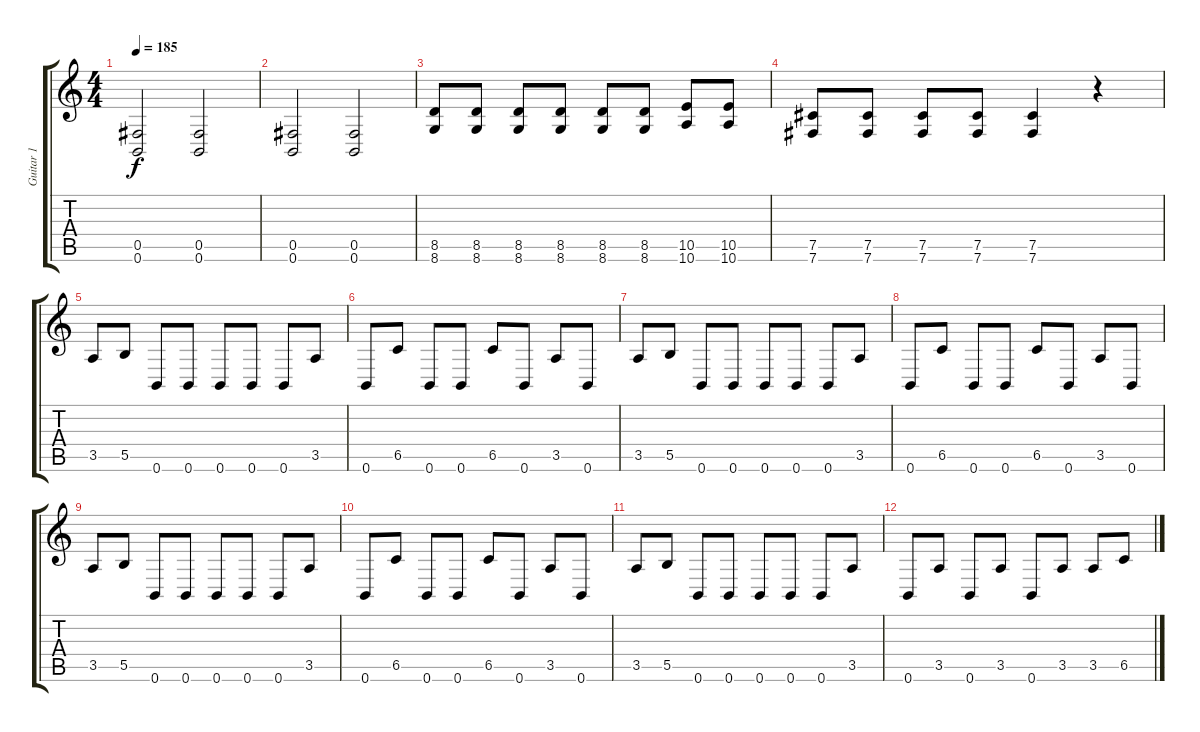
\track ("Guitar 1" "Guitar 1") {instrument distortionguitar}
\staff {score tabs}
\tuning (Db4 Ab3 E3 B2 Gb2 B1) {hide}
\ts (4 4)
\tempo 185
\clef g2
\ks c
(0.5 0.6).2{dy f} (0.5 0.6).2 |
(0.5 0.6).2 (0.5 0.6).2 |
(8.5 8.6).8 (8.5 8.6).8 (8.5 8.6).8 (8.5 8.6).8 (8.5 8.6).8 (8.5 8.6).8 (10.5 10.6).8 (10.5 10.6).8 |
(7.5 7.6).8 (7.5 7.6).8 (7.5 7.6).8 (7.5 7.6).8 (7.5 7.6).4 r.4 |
3.5.8 5.5.8 0.6.8 0.6.8 0.6.8 0.6.8 0.6.8 3.5.8 |
0.6.8 6.5.8 0.6.8 0.6.8 6.5.8 0.6.8 3.5.8 0.6.8 |
3.5.8 5.5.8 0.6.8 0.6.8 0.6.8 0.6.8 0.6.8 3.5.8 |
0.6.8 6.5.8 0.6.8 0.6.8 6.5.8 0.6.8 3.5.8 0.6.8 |
3.5.8 5.5.8 0.6.8 0.6.8 0.6.8 0.6.8 0.6.8 3.5.8 |
0.6.8 6.5.8 0.6.8 0.6.8 6.5.8 0.6.8 3.5.8 0.6.8 |
3.5.8 5.5.8 0.6.8 0.6.8 0.6.8 0.6.8 0.6.8 3.5.8 |
0.6.8 3.5.8 0.6.8 3.5.8 0.6.8 3.5.8 3.5.8 6.5.8
